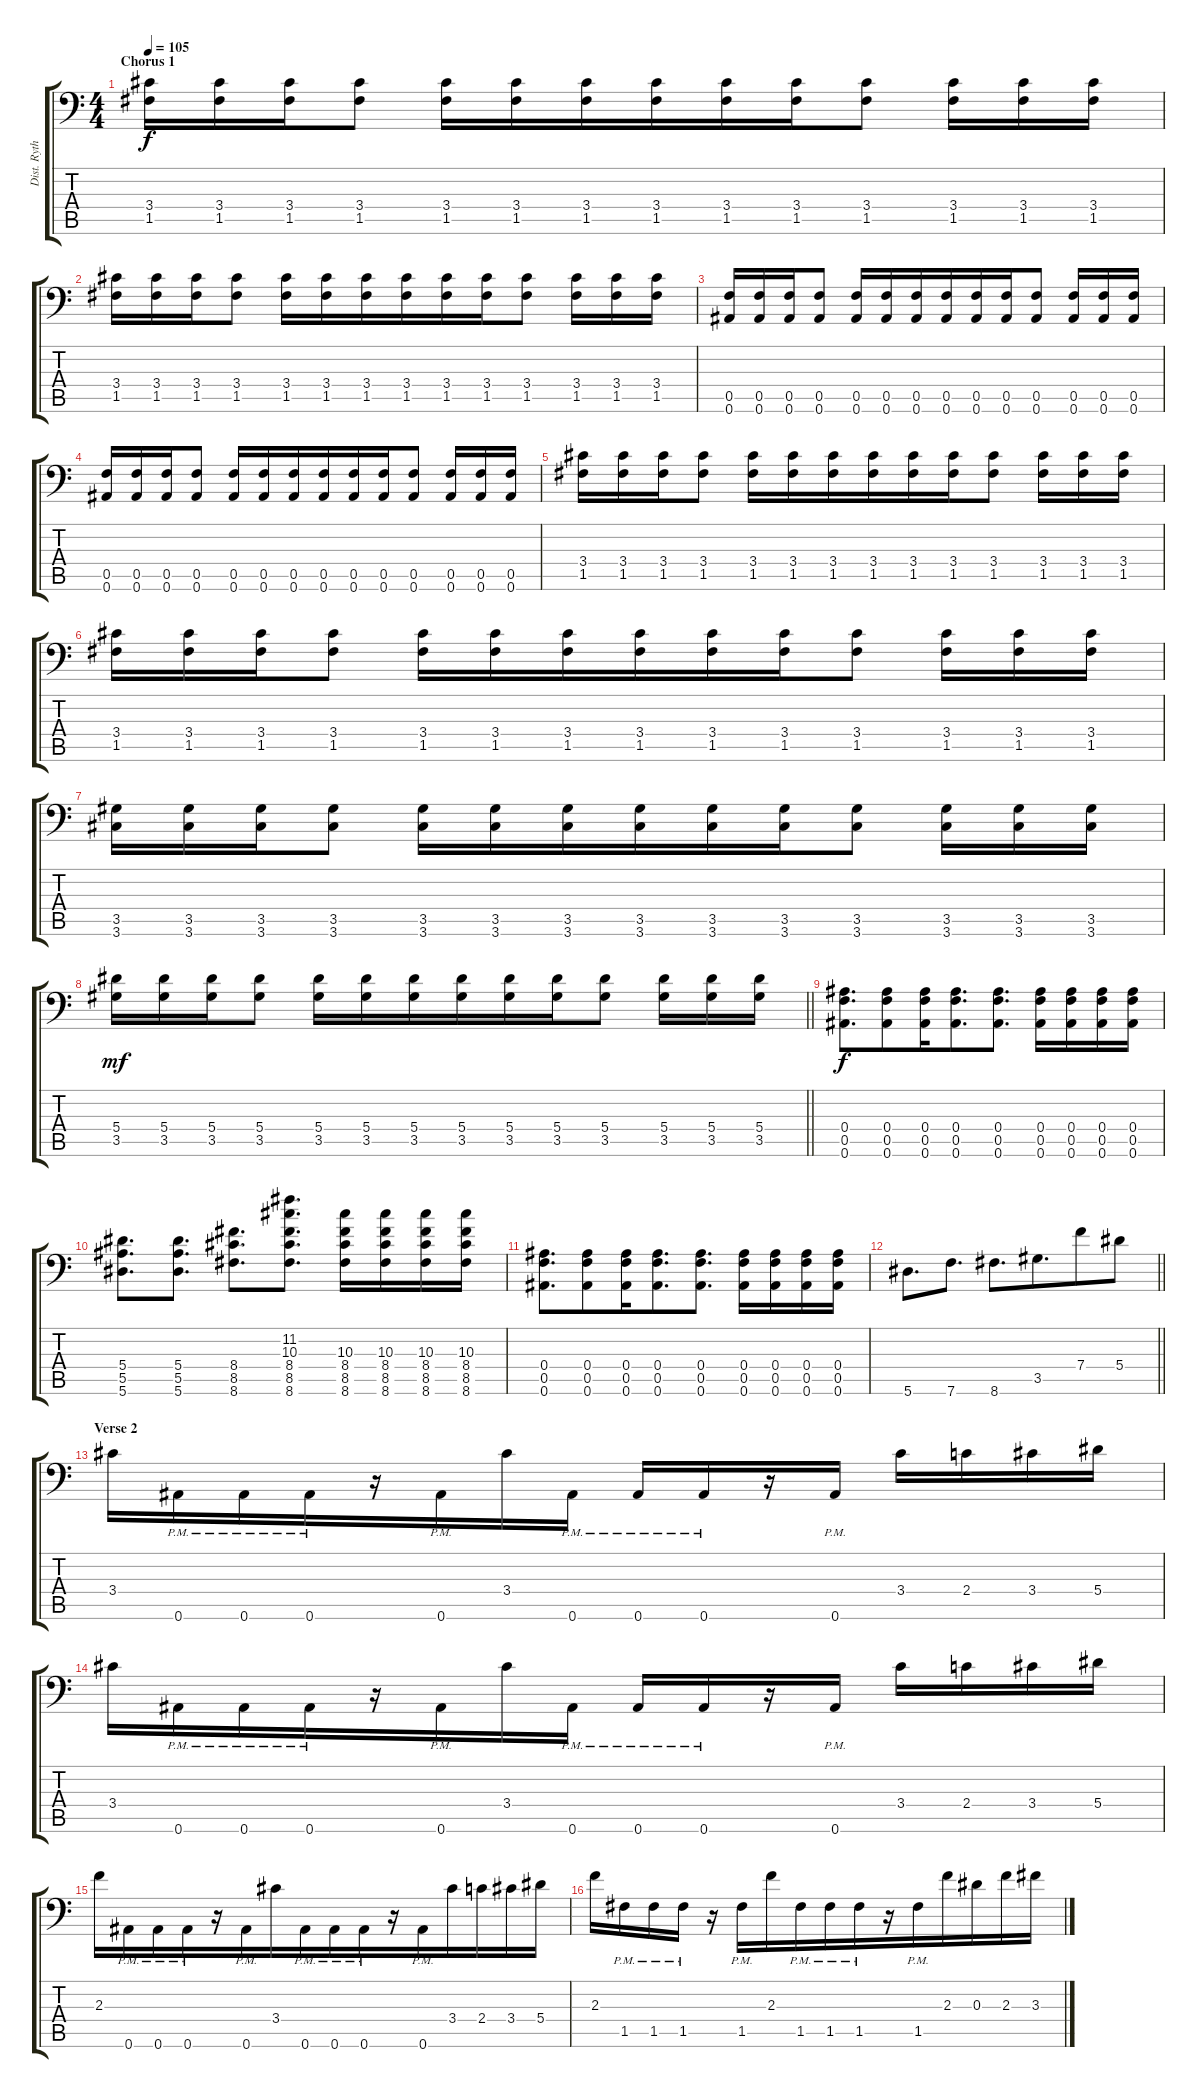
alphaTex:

\track ("Dist. Rythm Guitar 1" "Dist. Ryth") {instrument distortionguitar}
\staff {score tabs}
\tuning (C4 G3 Eb3 Bb2 F2 Bb1) {hide}
\ts (4 4)
\section ("" "Chorus 1")
\tempo 105
\clef f4
\ks c
(3.4 1.5).16{dy f} (3.4 1.5).16 (3.4 1.5).16 (3.4 1.5).8 (3.4 1.5).16{beam merge} (3.4 1.5).16 (3.4 1.5).16{beam merge} (3.4 1.5).16 (3.4 1.5).16 (3.4 1.5).16{beam merge} (3.4 1.5).8 (3.4 1.5).16 (3.4 1.5).16{beam merge} (3.4 1.5).16 |
(3.4 1.5).16 (3.4 1.5).16 (3.4 1.5).16 (3.4 1.5).8 (3.4 1.5).16{beam merge} (3.4 1.5).16 (3.4 1.5).16{beam merge} (3.4 1.5).16 (3.4 1.5).16 (3.4 1.5).16{beam merge} (3.4 1.5).8 (3.4 1.5).16 (3.4 1.5).16{beam merge} (3.4 1.5).16 |
(0.5 0.6).16 (0.5 0.6).16 (0.5 0.6).16 (0.5 0.6).8 (0.5 0.6).16{beam merge} (0.5 0.6).16 (0.5 0.6).16{beam merge} (0.5 0.6).16 (0.5 0.6).16 (0.5 0.6).16{beam merge} (0.5 0.6).8 (0.5 0.6).16 (0.5 0.6).16{beam merge} (0.5 0.6).16 |
(0.5 0.6).16 (0.5 0.6).16 (0.5 0.6).16 (0.5 0.6).8 (0.5 0.6).16{beam merge} (0.5 0.6).16 (0.5 0.6).16{beam merge} (0.5 0.6).16 (0.5 0.6).16 (0.5 0.6).16{beam merge} (0.5 0.6).8 (0.5 0.6).16 (0.5 0.6).16{beam merge} (0.5 0.6).16 |
(3.4 1.5).16 (3.4 1.5).16 (3.4 1.5).16 (3.4 1.5).8 (3.4 1.5).16{beam merge} (3.4 1.5).16 (3.4 1.5).16{beam merge} (3.4 1.5).16 (3.4 1.5).16 (3.4 1.5).16{beam merge} (3.4 1.5).8 (3.4 1.5).16 (3.4 1.5).16{beam merge} (3.4 1.5).16 |
(3.4 1.5).16 (3.4 1.5).16 (3.4 1.5).16 (3.4 1.5).8 (3.4 1.5).16{beam merge} (3.4 1.5).16 (3.4 1.5).16{beam merge} (3.4 1.5).16 (3.4 1.5).16 (3.4 1.5).16{beam merge} (3.4 1.5).8 (3.4 1.5).16 (3.4 1.5).16{beam merge} (3.4 1.5).16 |
(3.5 3.6).16 (3.5 3.6).16 (3.5 3.6).16 (3.5 3.6).8 (3.5 3.6).16{beam merge} (3.5 3.6).16 (3.5 3.6).16{beam merge} (3.5 3.6).16 (3.5 3.6).16 (3.5 3.6).16{beam merge} (3.5 3.6).8 (3.5 3.6).16 (3.5 3.6).16{beam merge} (3.5 3.6).16 |
\barLineRight lightlight
(5.4 3.5).16{dy mf} (5.4 3.5).16 (5.4 3.5).16 (5.4 3.5).8 (5.4 3.5).16{beam merge} (5.4 3.5).16 (5.4 3.5).16{beam merge} (5.4 3.5).16 (5.4 3.5).16 (5.4 3.5).16{beam merge} (5.4 3.5).8 (5.4 3.5).16 (5.4 3.5).16{beam merge} (5.4 3.5).16 |
(0.4 0.5 0.6).8{d dy f beam merge} (0.4 0.5 0.6).8{beam merge} (0.4 0.5 0.6).16{beam merge} (0.4 0.5 0.6).8{d beam merge} (0.4 0.5 0.6).8{d} (0.4 0.5 0.6).16{beam merge} (0.4 0.5 0.6).16 (0.4 0.5 0.6).16 (0.4 0.5 0.6).16 |
(5.4 5.5 5.6).8{d} (5.4 5.5 5.6).8{d} (8.4 8.5 8.6).8{d beam merge} (11.2 10.3 8.4 8.5 8.6).8{d} (10.3 8.4 8.5 8.6).16 (10.3 8.4 8.5 8.6).16 (10.3 8.4 8.5 8.6).16 (10.3 8.4 8.5 8.6).16 |
(0.4 0.5 0.6).8{d beam merge} (0.4 0.5 0.6).8{beam merge} (0.4 0.5 0.6).16{beam merge} (0.4 0.5 0.6).8{d beam merge} (0.4 0.5 0.6).8{d} (0.4 0.5 0.6).16{beam merge} (0.4 0.5 0.6).16 (0.4 0.5 0.6).16 (0.4 0.5 0.6).16 |
\barLineRight lightlight
5.6.8{d beam merge} 7.6.8{d} 8.6.8{d beam merge} 3.5.8{d beam merge} 7.4.8{beam merge} 5.4.8 |
\section ("" "Verse 2")
3.4.16 0.6{pm}.16 0.6{pm}.16{beam merge} 0.6{pm}.16{beam merge} r.16 0.6{pm}.16 3.4.16 0.6{pm}.16 0.6{pm}.16 0.6{pm}.16{beam merge} r.16 0.6{pm}.16 3.4.16 2.4.16 3.4.16 5.4.16 |
3.4.16 0.6{pm}.16 0.6{pm}.16{beam merge} 0.6{pm}.16{beam merge} r.16{beam merge} 0.6{pm}.16{beam merge} 3.4.16{beam merge} 0.6{pm}.16 0.6{pm}.16 0.6{pm}.16{beam merge} r.16 0.6{pm}.16 3.4.16 2.4.16 3.4.16{beam merge} 5.4.16 |
2.3.16 0.6{pm}.16 0.6{pm}.16{beam merge} 0.6{pm}.16{beam merge} r.16 0.6{pm}.16{beam merge} 3.4.16 0.6{pm}.16{beam merge} 0.6{pm}.16 0.6{pm}.16 r.16 0.6{pm}.16{beam merge} 3.4.16 2.4.16{beam merge} 3.4.16 5.4.16 |
2.3.16 1.5{pm}.16{beam merge} 1.5{pm}.16{beam merge} 1.5{pm}.16 r.16 1.5{pm}.16 2.3.16 1.5{pm}.16{beam merge} 1.5{pm}.16 1.5{pm}.16 r.16 1.5{pm}.16{beam merge} 2.3.16 0.3.16 2.3.16 3.3.16
